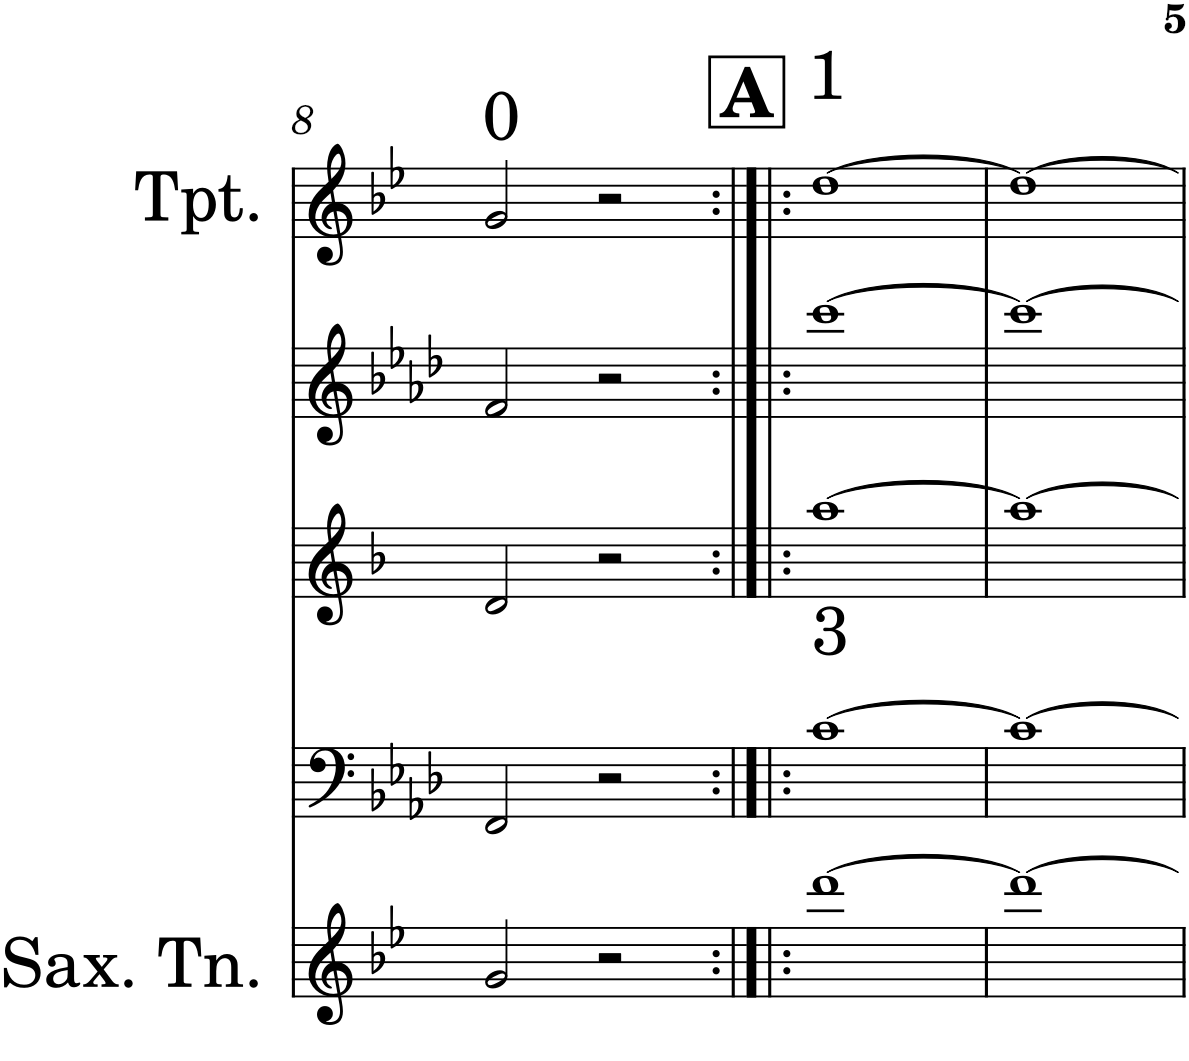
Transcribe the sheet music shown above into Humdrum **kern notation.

**kern	**kern	**kern	**kern	**kern
*part5	*part4	*part3	*part2	*part1
*staff5	*staff4	*staff3	*staff2	*staff1
*I"Saxofone Tenor	*I"Trombone	*I"Saxofone Alto	*I"Flauta	*I"Trumpet in Bb
*I'Sax. Tn.	*I'Trb	*	*I'Fl	*I'Tpt.
!!LO:PB:g=z
*clefG2	*clefF4	*clefG2	*clefG2	*clefG2
*Trd8c14	*	*Trd5c9	*	*Trd1c2
*k[b-e-]	*k[b-e-a-d-]	*k[b-]	*k[b-e-a-d-]	*k[b-e-]
*B-:	*A-:	*F:	*A-:	*B-:
*M4/4	*M4/4	*M4/4	*M4/4	*M4/4
=8	=8	=8	=8	=8
!	!	!	!	!LO:TX:a:t=0
2g/	2FF/	2d/	2f/	2g/
2r	2r	2r	2r	2r
!!LO:REH:place=s1:a:B:cj:t=A
=9:|!|:	=9:|!|:	=9:|!|:	=9:|!|:	=9:|!|:
!	!	!	!	!LO:TX:a:t=1
!	!LO:TX:a:t=3	!	!	!
[>1ddd	[>1c	[>1aa	[>1ccc	[>1dd
=10	=10	=10	=10	=10
1ddd_	1c_	1aa_	1ccc_	1dd_
=	=	=	=	=
*-	*-	*-	*-	*-
